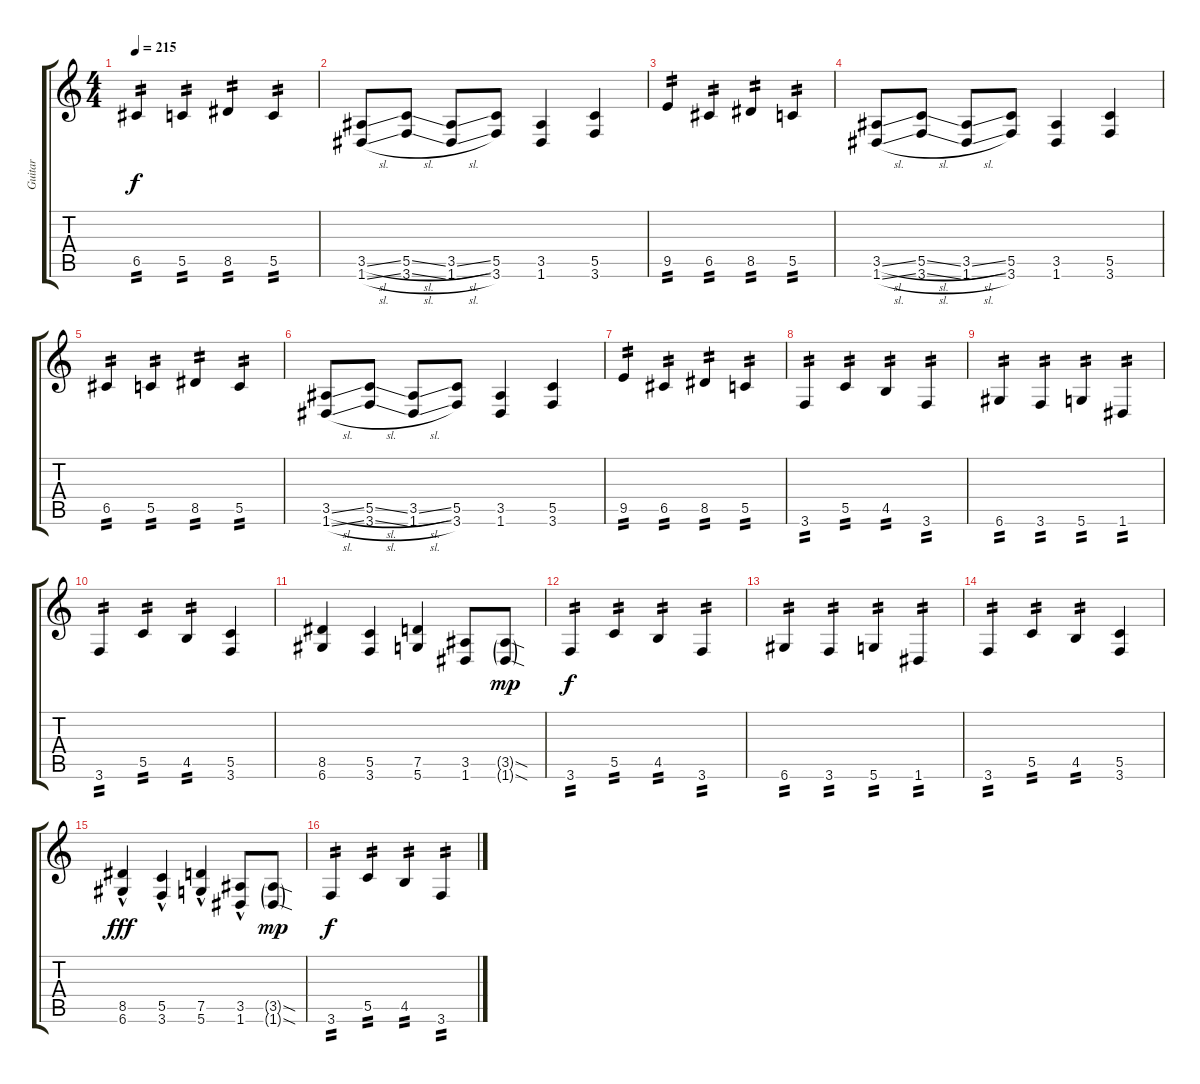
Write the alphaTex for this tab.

\track ("Guitar" "Guitar") {instrument distortionguitar}
\staff {score tabs}
\tuning (D4 A3 F3 C3 G2 D2) {hide}
\ts (4 4)
\tempo 215
\clef g2
\ks c
6.5.4{tp 2 dy f} 5.5.4{tp 2} 8.5.4{tp 2} 5.5.4{tp 2} |
(3.5{sl} 1.6{sl}).8 (5.5{sl} 3.6{sl}).8 (3.5{sl} 1.6{sl}).8 (5.5 3.6).8 (3.5 1.6).4 (5.5 3.6).4 |
9.5.4{tp 2} 6.5.4{tp 2} 8.5.4{tp 2} 5.5.4{tp 2} |
(3.5{sl} 1.6{sl}).8 (5.5{sl} 3.6{sl}).8 (3.5{sl} 1.6{sl}).8 (5.5 3.6).8 (3.5 1.6).4 (5.5 3.6).4 |
6.5.4{tp 2} 5.5.4{tp 2} 8.5.4{tp 2} 5.5.4{tp 2} |
(3.5{sl} 1.6{sl}).8 (5.5{sl} 3.6{sl}).8 (3.5{sl} 1.6{sl}).8 (5.5 3.6).8 (3.5 1.6).4 (5.5 3.6).4 |
9.5.4{tp 2} 6.5.4{tp 2} 8.5.4{tp 2} 5.5.4{tp 2} |
3.6.4{tp 2} 5.5.4{tp 2} 4.5.4{tp 2} 3.6.4{tp 2} |
6.6.4{tp 2} 3.6.4{tp 2} 5.6.4{tp 2} 1.6.4{tp 2} |
3.6.4{tp 2} 5.5.4{tp 2} 4.5.4{tp 2} (5.5 3.6).4 |
(8.5 6.6).4 (5.5 3.6).4 (7.5 5.6).4 (3.5 1.6).8 (3.5{sod g} 1.6{sod g}).8{dy mp} |
3.6.4{tp 2 dy f} 5.5.4{tp 2} 4.5.4{tp 2} 3.6.4{tp 2} |
6.6.4{tp 2} 3.6.4{tp 2} 5.6.4{tp 2} 1.6.4{tp 2} |
3.6.4{tp 2} 5.5.4{tp 2} 4.5.4{tp 2} (5.5 3.6).4 |
(8.5{hac} 6.6{hac}).4{dy fff} (5.5{hac} 3.6{hac}).4 (7.5{hac} 5.6{hac}).4 (3.5{hac} 1.6{hac}).8 (3.5{sod g} 1.6{sod g}).8{dy mp} |
3.6.4{tp 2 dy f} 5.5.4{tp 2} 4.5.4{tp 2} 3.6.4{tp 2}
